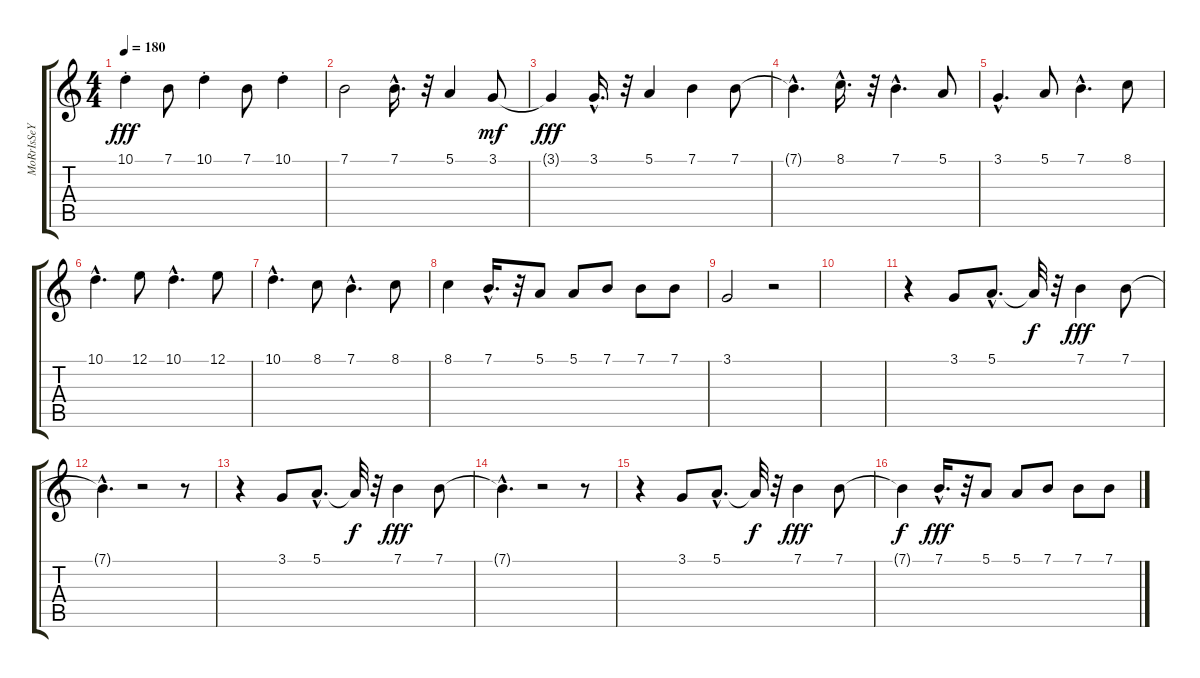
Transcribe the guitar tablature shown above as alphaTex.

\track ("MoRrIsSeY" "MoRrIsSeY") {instrument voiceoohs}
\staff {score tabs}
\tuning (E4 B3 G3 D3 A2 E2) {hide}
\ts (4 4)
\tempo 180
\clef g2
\ks c
10.1{st}.4{dy fff} 7.1.8 10.1{st}.4 7.1.8 10.1{st}.4 |
7.1.2 7.1{hac}.16{d} r.32 5.1.4 3.1.8{dy mf} |
3.1{t}.4{dy fff} 3.1{hac}.16{d} r.32 5.1.4 7.1.4 7.1.8 |
7.1{hac t}.4{d} 8.1{hac}.16{d} r.32 7.1{hac}.4{d} 5.1.8 |
3.1{hac}.4{d} 5.1.8 7.1{hac}.4{d} 8.1.8 |
10.1{hac}.4{d} 12.1.8 10.1{hac}.4{d} 12.1.8 |
10.1{hac}.4{d} 8.1.8 7.1{hac}.4{d} 8.1.8 |
8.1.4 7.1{hac}.16{d} r.32 5.1.8 5.1.8 7.1.8 7.1.8 7.1.8 |
3.1.2 r.2 |
|
r.4 3.1.8 5.1{hac}.8{d} 5.1{t}.32{dy f} r.32 7.1.4{dy fff} 7.1.8 |
7.1{hac t}.4{d} r.2 r.8 |
r.4 3.1.8 5.1{hac}.8{d} 5.1{t}.32{dy f} r.32 7.1.4{dy fff} 7.1.8 |
7.1{hac t}.4{d} r.2 r.8 |
r.4 3.1.8 5.1{hac}.8{d} 5.1{t}.32{dy f} r.32 7.1.4{dy fff} 7.1.8 |
7.1{t}.4{dy f} 7.1{hac}.16{d dy fff} r.32 5.1.8 5.1.8 7.1.8 7.1.8 7.1.8
